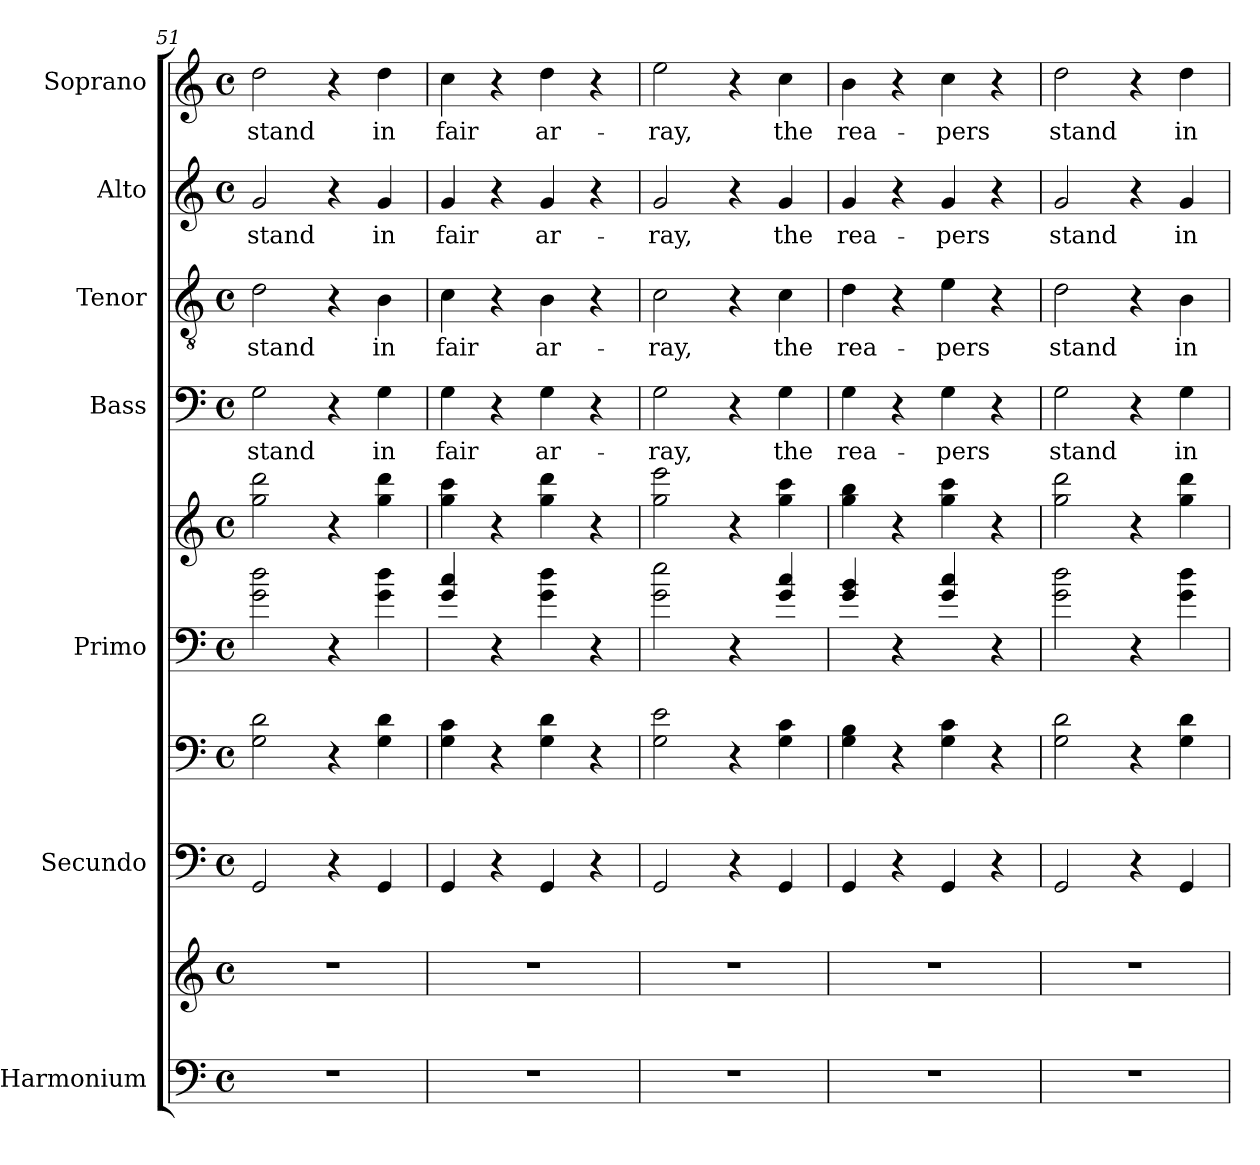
**kern	**kern	**kern	**kern	**kern	**kern	**kern	**text	**kern	**text	**kern	**text	**kern	**text
*part7	*part7	*part6	*part6	*part5	*part5	*part4	*part4	*part3	*part3	*part2	*part2	*part1	*part1
*staff10	*staff9	*staff8	*staff7	*staff6	*staff5	*staff4	*staff4	*staff3	*staff3	*staff2	*staff2	*staff1	*staff1
*I"Harmonium	*	*I"Secundo	*	*I"Primo	*	*I"Bass	*	*I"Tenor	*	*I"Alto	*	*I"Soprano	*
*I'Harm.	*	*I'2do.	*	*I'1mo.	*	*I'B.	*	*I'T.	*	*I'A.	*	*I'S.	*
*clefF4	*clefG2	*clefF4	*clefF4	*clefF4	*clefG2	*clefF4	*	*clefGv2	*	*clefG2	*	*clefG2	*
*k[]	*k[]	*k[]	*k[]	*k[]	*k[]	*k[]	*	*k[]	*	*k[]	*	*k[]	*
*C:	*C:	*C:	*C:	*C:	*C:	*C:	*	*C:	*	*C:	*	*C:	*
*M4/4	*M4/4	*M4/4	*M4/4	*M4/4	*M4/4	*M4/4	*	*M4/4	*	*M4/4	*	*M4/4	*
*met(c)	*met(c)	*met(c)	*met(c)	*met(c)	*met(c)	*met(c)	*	*met(c)	*	*met(c)	*	*met(c)	*
=51	=51	=51	=51	=51	=51	=51	=51	=51	=51	=51	=51	=51	=51
!	!	!	!	!	!	!	!LO:LY:b	!	!LO:LY:b	!	!LO:LY:b	!	!LO:LY:b
1r	1r	2GG/	2G\ 2d\	2g\ 2dd\	2gg\ 2ddd\	2G\	stand	2d\	stand	2g/	stand	2dd\	stand
.	.	4r	4r	4r	4r	4r	.	4r	.	4r	.	4r	.
!	!	!	!	!	!	!	!LO:LY:b	!	!LO:LY:b	!	!LO:LY:b	!	!LO:LY:b
.	.	4GG/	4G\ 4d\	4g\ 4dd\	4gg\ 4ddd\	4G\	in	4B\	in	4g/	in	4dd\	in
=52	=52	=52	=52	=52	=52	=52	=52	=52	=52	=52	=52	=52	=52
!	!	!	!	!	!	!	!LO:LY:b	!	!LO:LY:b	!	!LO:LY:b	!	!LO:LY:b
1r	1r	4GG/	4G\ 4c\	4g/ 4cc/	4gg\ 4ccc\	4G\	fair	4c\	fair	4g/	fair	4cc\	fair
.	.	4r	4r	4r	4r	4r	.	4r	.	4r	.	4r	.
!	!	!	!	!	!	!	!LO:LY:b	!	!LO:LY:b	!	!LO:LY:b	!	!LO:LY:b
.	.	4GG/	4G\ 4d\	4g\ 4dd\	4gg\ 4ddd\	4G\	ar-	4B\	ar-	4g/	ar-	4dd\	ar-
.	.	4r	4r	4r	4r	4r	.	4r	.	4r	.	4r	.
=53	=53	=53	=53	=53	=53	=53	=53	=53	=53	=53	=53	=53	=53
!	!	!	!	!	!	!	!LO:LY:b	!	!LO:LY:b	!	!LO:LY:b	!	!LO:LY:b
1r	1r	2GG/	2G\ 2e\	2g\ 2ee\	2gg\ 2eee\	2G\	-ray,	2c\	-ray,	2g/	-ray,	2ee\	-ray,
.	.	4r	4r	4r	4r	4r	.	4r	.	4r	.	4r	.
!	!	!	!	!	!	!	!LO:LY:b	!	!LO:LY:b	!	!LO:LY:b	!	!LO:LY:b
.	.	4GG/	4G\ 4c\	4g/ 4cc/	4gg\ 4ccc\	4G\	the	4c\	the	4g/	the	4cc\	the
=54	=54	=54	=54	=54	=54	=54	=54	=54	=54	=54	=54	=54	=54
!	!	!	!	!	!	!	!LO:LY:b	!	!LO:LY:b	!	!LO:LY:b	!	!LO:LY:b
1r	1r	4GG/	4G\ 4B\	4g/ 4b/	4gg\ 4bb\	4G\	rea-	4d\	rea-	4g/	rea-	4b\	rea-
.	.	4r	4r	4r	4r	4r	.	4r	.	4r	.	4r	.
!	!	!	!	!	!	!	!LO:LY:b	!	!LO:LY:b	!	!LO:LY:b	!	!LO:LY:b
.	.	4GG/	4G\ 4c\	4g/ 4cc/	4gg\ 4ccc\	4G\	-pers	4e\	-pers	4g/	-pers	4cc\	-pers
.	.	4r	4r	4r	4r	4r	.	4r	.	4r	.	4r	.
=55	=55	=55	=55	=55	=55	=55	=55	=55	=55	=55	=55	=55	=55
!	!	!	!	!	!	!	!LO:LY:b	!	!LO:LY:b	!	!LO:LY:b	!	!LO:LY:b
1r	1r	2GG/	2G\ 2d\	2g\ 2dd\	2gg\ 2ddd\	2G\	stand	2d\	stand	2g/	stand	2dd\	stand
.	.	4r	4r	4r	4r	4r	.	4r	.	4r	.	4r	.
!	!	!	!	!	!	!	!LO:LY:b	!	!LO:LY:b	!	!LO:LY:b	!	!LO:LY:b
.	.	4GG/	4G\ 4d\	4g\ 4dd\	4gg\ 4ddd\	4G\	in	4B\	in	4g/	in	4dd\	in
=	=	=	=	=	=	=	=	=	=	=	=	=	=
*-	*-	*-	*-	*-	*-	*-	*-	*-	*-	*-	*-	*-	*-
